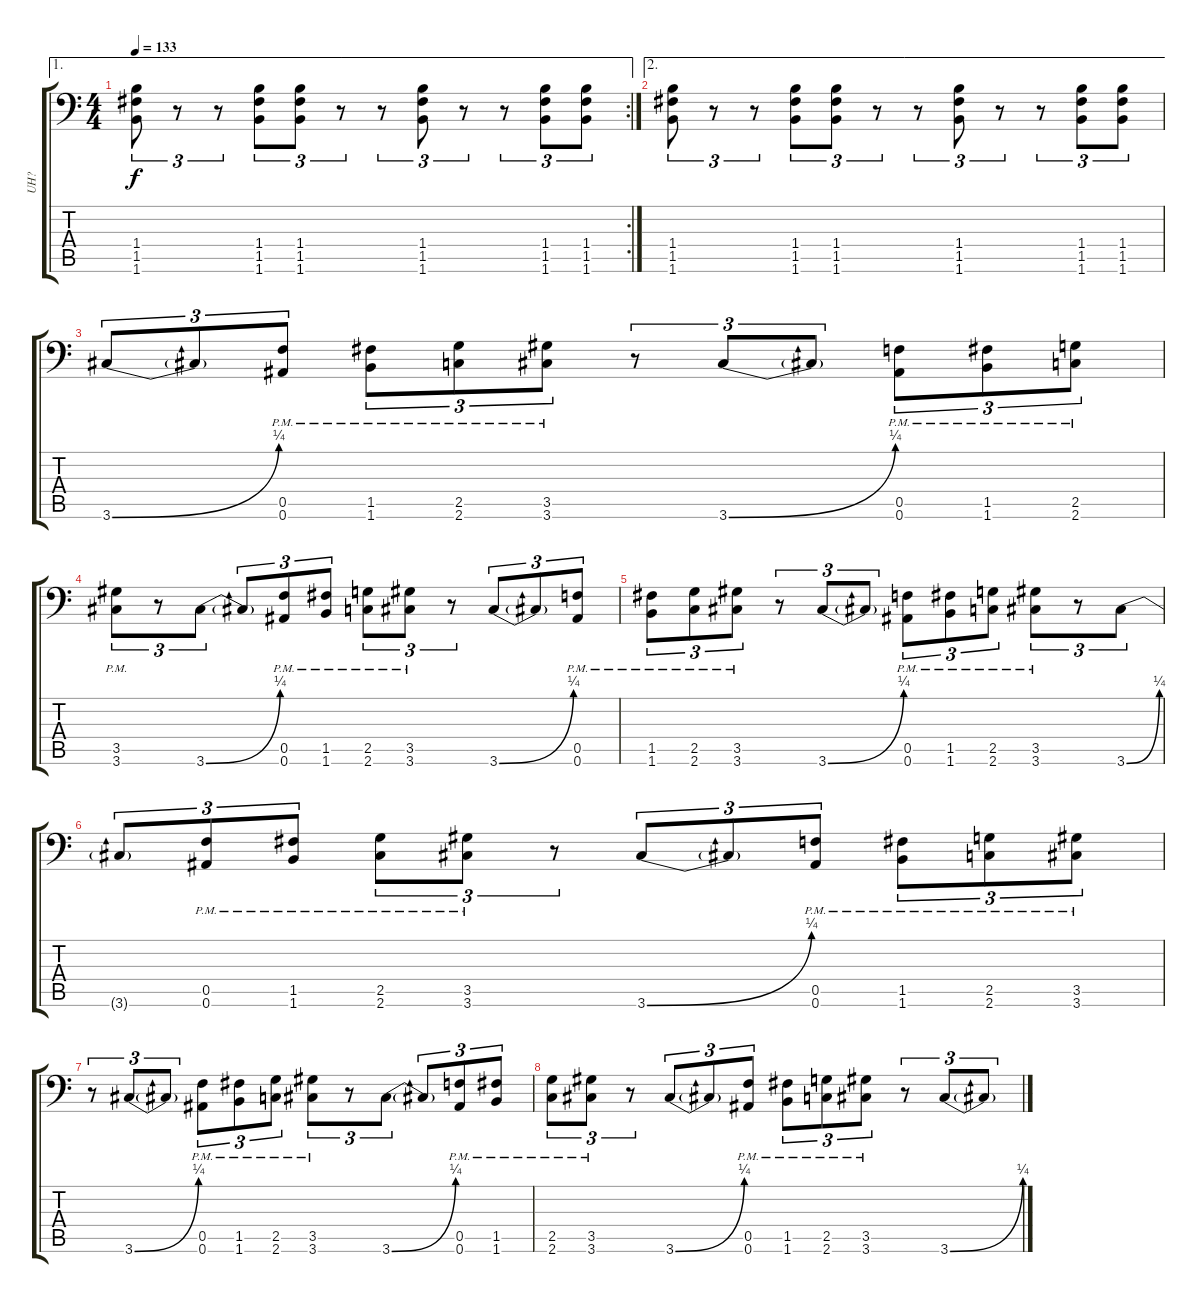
\track ("UH?" "UH?") {instrument overdrivenguitar}
\staff {score tabs}
\tuning (C4 G3 Eb3 Bb2 F2 Bb1) {hide}
\ae 1
\rc 2
\ts (4 4)
\tempo 133
\clef f4
\ks c
(1.4 1.5 1.6).8{tu (3 2) dy f} r.8{tu (3 2)} r.8{tu (3 2)} (1.4 1.5 1.6).8{tu (3 2)} (1.4 1.5 1.6).8{tu (3 2)} r.8{tu (3 2)} r.8{tu (3 2)} (1.4 1.5 1.6).8{tu (3 2)} r.8{tu (3 2)} r.8{tu (3 2)} (1.4 1.5 1.6).8{tu (3 2)} (1.4 1.5 1.6).8{tu (3 2)} |
\ae 2
(1.4 1.5 1.6).8{tu (3 2)} r.8{tu (3 2)} r.8{tu (3 2)} (1.4 1.5 1.6).8{tu (3 2)} (1.4 1.5 1.6).8{tu (3 2)} r.8{tu (3 2)} r.8{tu (3 2)} (1.4 1.5 1.6).8{tu (3 2)} r.8{tu (3 2)} r.8{tu (3 2)} (1.4 1.5 1.6).8{tu (3 2)} (1.4 1.5 1.6).8{tu (3 2)} |
3.6{be (bend 0 0 60 1)}.8{tu (3 2)} 3.6{t}.8{tu (3 2)} (0.5{pm} 0.6{pm}).8{tu (3 2)} (1.5{pm} 1.6{pm}).8{tu (3 2)} (2.5{pm} 2.6{pm}).8{tu (3 2)} (3.5{pm} 3.6{pm}).8{tu (3 2)} r.8{tu (3 2)} 3.6{be (bend 0 0 60 1)}.8{tu (3 2)} 3.6{t}.8{tu (3 2)} (0.5{pm} 0.6{pm}).8{tu (3 2)} (1.5{pm} 1.6{pm}).8{tu (3 2)} (2.5{pm} 2.6{pm}).8{tu (3 2)} |
(3.5{pm} 3.6{pm}).8{tu (3 2)} r.8{tu (3 2)} 3.6{be (bend 0 0 60 1)}.8{tu (3 2)} 3.6{t}.8{tu (3 2)} (0.5{pm} 0.6{pm}).8{tu (3 2)} (1.5{pm} 1.6{pm}).8{tu (3 2)} (2.5{pm} 2.6{pm}).8{tu (3 2)} (3.5{pm} 3.6{pm}).8{tu (3 2)} r.8{tu (3 2)} 3.6{be (bend 0 0 60 1)}.8{tu (3 2)} 3.6{t}.8{tu (3 2)} (0.5{pm} 0.6{pm}).8{tu (3 2)} |
(1.5{pm} 1.6{pm}).8{tu (3 2)} (2.5{pm} 2.6{pm}).8{tu (3 2)} (3.5{pm} 3.6{pm}).8{tu (3 2)} r.8{tu (3 2)} 3.6{be (bend 0 0 60 1)}.8{tu (3 2)} 3.6{t}.8{tu (3 2)} (0.5{pm} 0.6{pm}).8{tu (3 2)} (1.5{pm} 1.6{pm}).8{tu (3 2)} (2.5{pm} 2.6{pm}).8{tu (3 2)} (3.5{pm} 3.6{pm}).8{tu (3 2)} r.8{tu (3 2)} 3.6{be (bend 0 0 60 1)}.8{tu (3 2)} |
3.6{t}.8{tu (3 2)} (0.5{pm} 0.6{pm}).8{tu (3 2)} (1.5{pm} 1.6{pm}).8{tu (3 2)} (2.5{pm} 2.6{pm}).8{tu (3 2)} (3.5{pm} 3.6{pm}).8{tu (3 2)} r.8{tu (3 2)} 3.6{be (bend 0 0 60 1)}.8{tu (3 2)} 3.6{t}.8{tu (3 2)} (0.5{pm} 0.6{pm}).8{tu (3 2)} (1.5{pm} 1.6{pm}).8{tu (3 2)} (2.5{pm} 2.6{pm}).8{tu (3 2)} (3.5{pm} 3.6{pm}).8{tu (3 2)} |
r.8{tu (3 2)} 3.6{be (bend 0 0 60 1)}.8{tu (3 2)} 3.6{t}.8{tu (3 2)} (0.5{pm} 0.6{pm}).8{tu (3 2)} (1.5{pm} 1.6{pm}).8{tu (3 2)} (2.5{pm} 2.6{pm}).8{tu (3 2)} (3.5{pm} 3.6{pm}).8{tu (3 2)} r.8{tu (3 2)} 3.6{be (bend 0 0 60 1)}.8{tu (3 2)} 3.6{t}.8{tu (3 2)} (0.5{pm} 0.6{pm}).8{tu (3 2)} (1.5{pm} 1.6{pm}).8{tu (3 2)} |
(2.5{pm} 2.6{pm}).8{tu (3 2)} (3.5{pm} 3.6{pm}).8{tu (3 2)} r.8{tu (3 2)} 3.6{be (bend 0 0 60 1)}.8{tu (3 2)} 3.6{t}.8{tu (3 2)} (0.5{pm} 0.6{pm}).8{tu (3 2)} (1.5{pm} 1.6{pm}).8{tu (3 2)} (2.5{pm} 2.6{pm}).8{tu (3 2)} (3.5{pm} 3.6{pm}).8{tu (3 2)} r.8{tu (3 2)} 3.6{be (bend 0 0 60 1)}.8{tu (3 2)} 3.6{t}.8{tu (3 2)}
